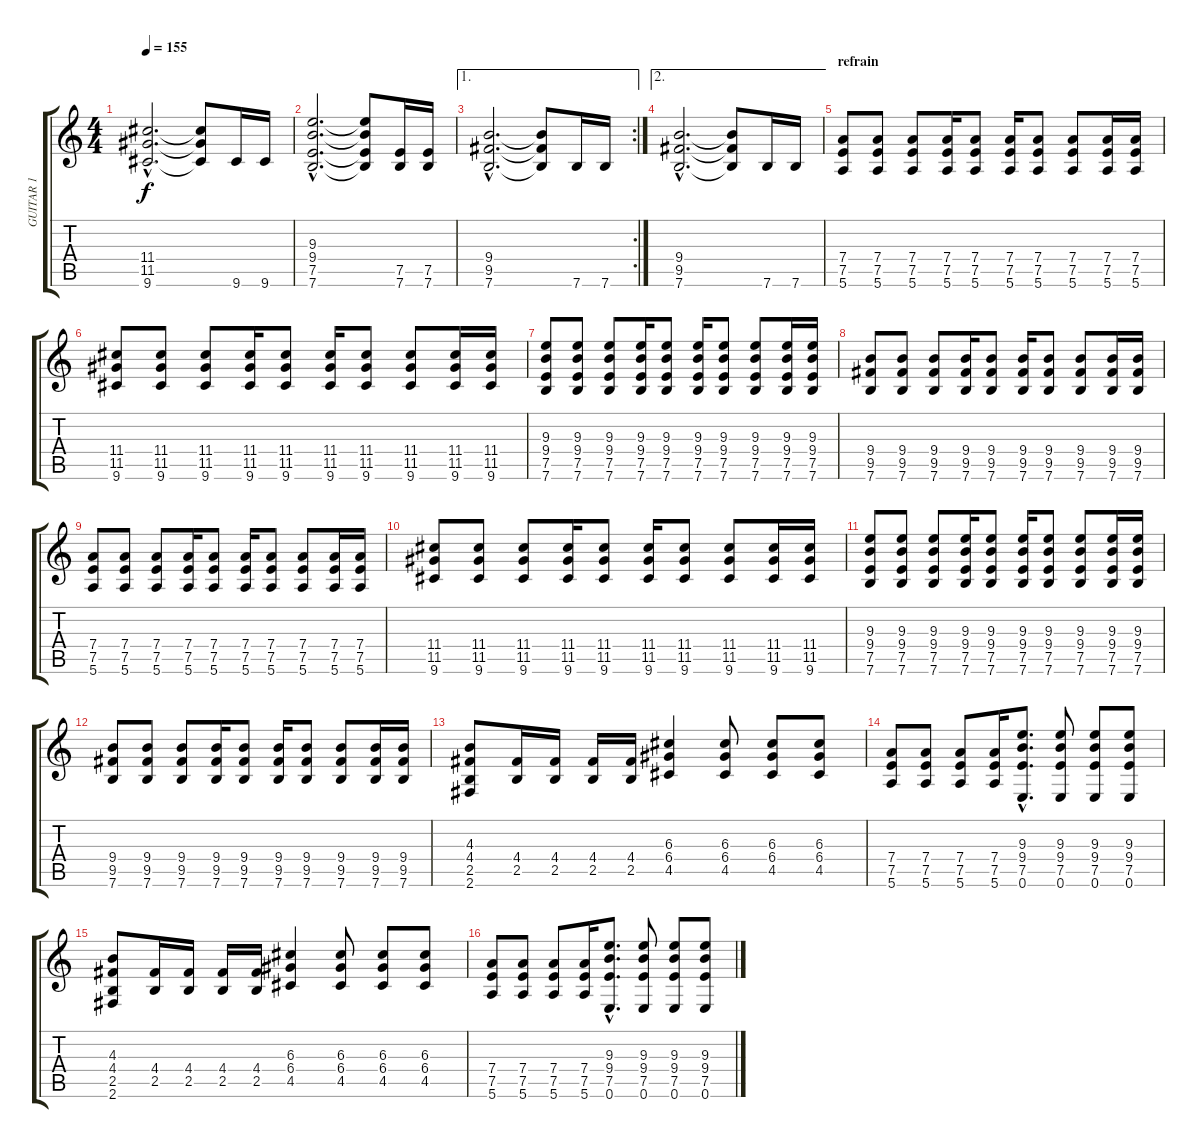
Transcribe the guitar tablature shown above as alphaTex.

\track ("GUITAR 1" "GUITAR 1") {instrument distortionguitar}
\staff {score tabs}
\tuning (E4 B3 G3 D3 A2 E2) {hide}
\ts (4 4)
\tempo 155
\clef g2
\ks c
(11.4{hac} 11.5{hac} 9.6{hac}).2{d dy f} (11.4{t} 11.5{t} 9.6{t}).8 9.6.16 9.6.16 |
(9.3{hac} 9.4{hac} 7.5{hac} 7.6{hac}).2{d} (9.3{t} 9.4{t} 7.5{t} 7.6{t}).8 (7.5 7.6).16 (7.5 7.6).16 |
\ae 1
\rc 2
(9.4{hac} 9.5{hac} 7.6{hac}).2{d} (9.4{t} 9.5{t} 7.6{t}).8 7.6.16 7.6.16 |
\ae 2
(9.4{hac} 9.5{hac} 7.6{hac}).2{d} (9.4{t} 9.5{t} 7.6{t}).8 7.6.16 7.6.16 |
\section ("" "refrain")
(7.4 7.5 5.6).8 (7.4 7.5 5.6).8 (7.4 7.5 5.6).8 (7.4 7.5 5.6).16 (7.4 7.5 5.6).8 (7.4 7.5 5.6).16 (7.4 7.5 5.6).8 (7.4 7.5 5.6).8 (7.4 7.5 5.6).16 (7.4 7.5 5.6).16 |
(11.4 11.5 9.6).8 (11.4 11.5 9.6).8 (11.4 11.5 9.6).8 (11.4 11.5 9.6).16 (11.4 11.5 9.6).8 (11.4 11.5 9.6).16 (11.4 11.5 9.6).8 (11.4 11.5 9.6).8 (11.4 11.5 9.6).16 (11.4 11.5 9.6).16 |
(9.3 9.4 7.5 7.6).8 (9.3 9.4 7.5 7.6).8 (9.3 9.4 7.5 7.6).8 (9.3 9.4 7.5 7.6).16 (9.3 9.4 7.5 7.6).8 (9.3 9.4 7.5 7.6).16 (9.3 9.4 7.5 7.6).8 (9.3 9.4 7.5 7.6).8 (9.3 9.4 7.5 7.6).16 (9.3 9.4 7.5 7.6).16 |
(9.4 9.5 7.6).8 (9.4 9.5 7.6).8 (9.4 9.5 7.6).8 (9.4 9.5 7.6).16 (9.4 9.5 7.6).8 (9.4 9.5 7.6).16 (9.4 9.5 7.6).8 (9.4 9.5 7.6).8 (9.4 9.5 7.6).16 (9.4 9.5 7.6).16 |
(7.4 7.5 5.6).8 (7.4 7.5 5.6).8 (7.4 7.5 5.6).8 (7.4 7.5 5.6).16 (7.4 7.5 5.6).8 (7.4 7.5 5.6).16 (7.4 7.5 5.6).8 (7.4 7.5 5.6).8 (7.4 7.5 5.6).16 (7.4 7.5 5.6).16 |
(11.4 11.5 9.6).8 (11.4 11.5 9.6).8 (11.4 11.5 9.6).8 (11.4 11.5 9.6).16 (11.4 11.5 9.6).8 (11.4 11.5 9.6).16 (11.4 11.5 9.6).8 (11.4 11.5 9.6).8 (11.4 11.5 9.6).16 (11.4 11.5 9.6).16 |
(9.3 9.4 7.5 7.6).8 (9.3 9.4 7.5 7.6).8 (9.3 9.4 7.5 7.6).8 (9.3 9.4 7.5 7.6).16 (9.3 9.4 7.5 7.6).8 (9.3 9.4 7.5 7.6).16 (9.3 9.4 7.5 7.6).8 (9.3 9.4 7.5 7.6).8 (9.3 9.4 7.5 7.6).16 (9.3 9.4 7.5 7.6).16 |
(9.4 9.5 7.6).8 (9.4 9.5 7.6).8 (9.4 9.5 7.6).8 (9.4 9.5 7.6).16 (9.4 9.5 7.6).8 (9.4 9.5 7.6).16 (9.4 9.5 7.6).8 (9.4 9.5 7.6).8 (9.4 9.5 7.6).16 (9.4 9.5 7.6).16 |
\section ("" "")
(4.3 4.4 2.5 2.6).8 (4.4 2.5).16 (4.4 2.5).16 (4.4 2.5).16 (4.4 2.5).16 (6.3 6.4 4.5).4 (6.3 6.4 4.5).8 (6.3 6.4 4.5).8 (6.3 6.4 4.5).8 |
(7.4 7.5 5.6).8 (7.4 7.5 5.6).8 (7.4 7.5 5.6).8 (7.4 7.5 5.6).16 (9.3{hac} 9.4{hac} 7.5{hac} 0.6{hac}).8{d} (9.3 9.4 7.5 0.6).8 (9.3 9.4 7.5 0.6).8 (9.3 9.4 7.5 0.6).8 |
(4.3 4.4 2.5 2.6).8 (4.4 2.5).16 (4.4 2.5).16 (4.4 2.5).16 (4.4 2.5).16 (6.3 6.4 4.5).4 (6.3 6.4 4.5).8 (6.3 6.4 4.5).8 (6.3 6.4 4.5).8 |
(7.4 7.5 5.6).8 (7.4 7.5 5.6).8 (7.4 7.5 5.6).8 (7.4 7.5 5.6).16 (9.3{hac} 9.4{hac} 7.5{hac} 0.6{hac}).8{d} (9.3 9.4 7.5 0.6).8 (9.3 9.4 7.5 0.6).8 (9.3 9.4 7.5 0.6).8
